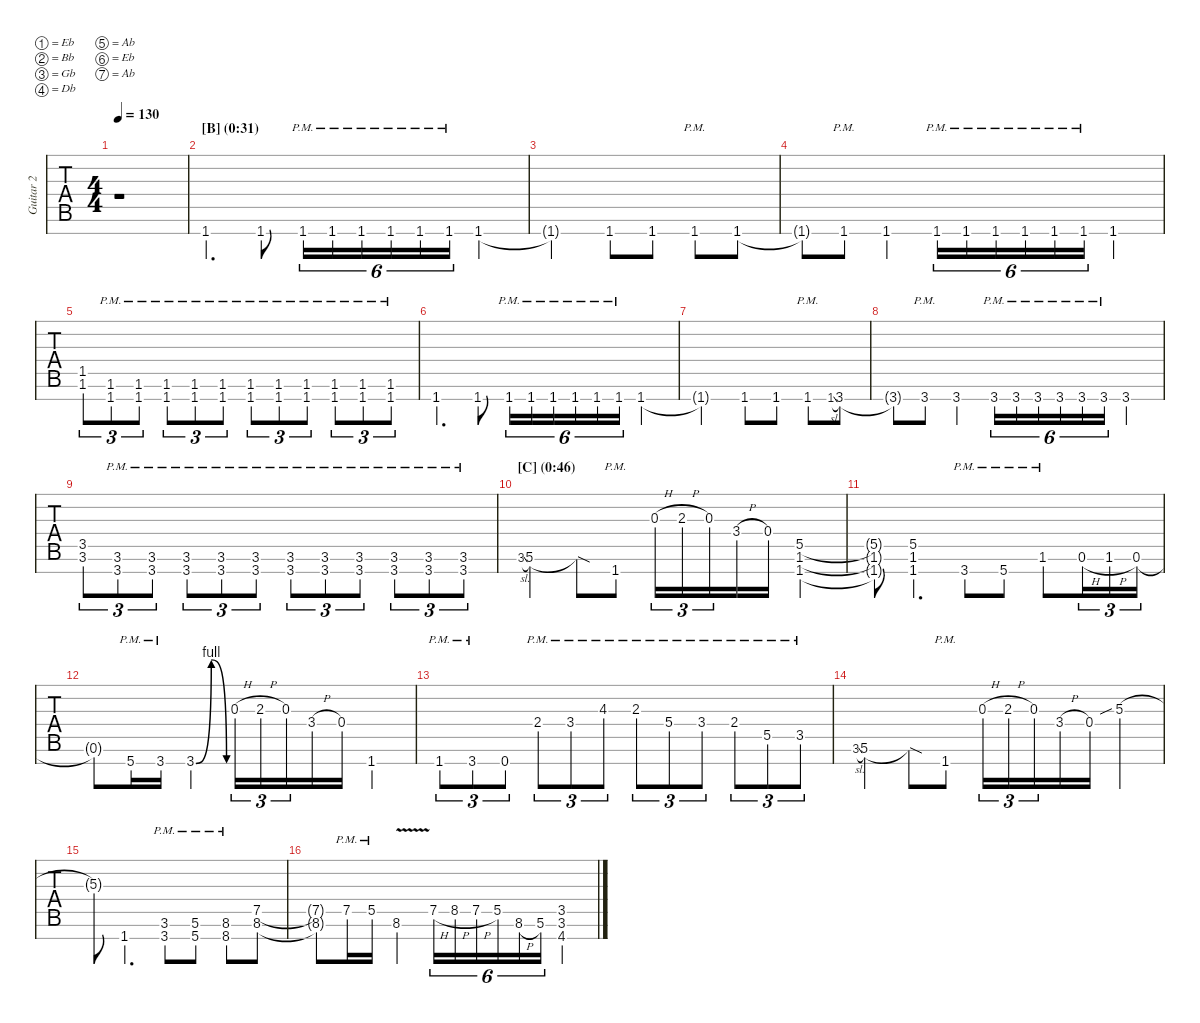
\defaultSystemsLayout 4
\hideDynamics
\bracketExtendMode nobrackets
\multiTrackTrackNamePolicy allsystems
\firstSystemTrackNameMode fullname
\otherSystemsTrackNameMode fullname
\track ("Guitar 2" "Guitar 2") {instrument overdrivenguitar}
\staff {tabs}
\tuning (Eb4 Bb3 Gb3 Db3 Ab2 Eb2 Ab1)
\ts (4 4)
\tempo 130
\clef g2
\ks aminor
r.1{dy mf} |
\section ("B" "(0:31)")
1.7.4{d instrument overdrivenguitar} 1.7.8 1.7{pm}.16{tu (6 4)} 1.7{pm}.16{tu (6 4)} 1.7{pm}.16{tu (6 4)} 1.7{pm}.16{tu (6 4)} 1.7{pm}.16{tu (6 4)} 1.7{pm}.16{tu (6 4)} 1.7.4 |
1.7{t}.2 1.7.8 1.7.8 1.7{pm}.8 1.7.8 |
1.7{t}.8 1.7{pm}.8 1.7.4 1.7{pm}.16{tu (6 4)} 1.7{pm}.16{tu (6 4)} 1.7{pm}.16{tu (6 4)} 1.7{pm}.16{tu (6 4)} 1.7{pm}.16{tu (6 4)} 1.7{pm}.16{tu (6 4)} 1.7.4 |
(1.6 1.5).8{tu (3 2)} (1.7{pm} 1.6{pm}).8{tu (3 2)} (1.7{pm} 1.6{pm}).8{tu (3 2)} (1.7{pm} 1.6{pm}).8{tu (3 2)} (1.7{pm} 1.6{pm}).8{tu (3 2)} (1.7{pm} 1.6{pm}).8{tu (3 2)} (1.7{pm} 1.6{pm}).8{tu (3 2)} (1.7{pm} 1.6{pm}).8{tu (3 2)} (1.7{pm} 1.6{pm}).8{tu (3 2)} (1.7{pm} 1.6{pm}).8{tu (3 2)} (1.7{pm} 1.6{pm}).8{tu (3 2)} (1.7{pm} 1.6{pm}).8{tu (3 2)} |
1.7.4{d} 1.7.8 1.7{pm}.16{tu (6 4)} 1.7{pm}.16{tu (6 4)} 1.7{pm}.16{tu (6 4)} 1.7{pm}.16{tu (6 4)} 1.7{pm}.16{tu (6 4)} 1.7{pm}.16{tu (6 4)} 1.7.4 |
1.7{t}.2 1.7.8 1.7.8 1.7{pm}.8 1.7{sl}.8{gr onbeat} 3.7.8 |
3.7{t}.8 3.7{pm}.8 3.7.4 3.7{pm}.16{tu (6 4)} 3.7{pm}.16{tu (6 4)} 3.7{pm}.16{tu (6 4)} 3.7{pm}.16{tu (6 4)} 3.7{pm}.16{tu (6 4)} 3.7{pm}.16{tu (6 4)} 3.7.4 |
(3.6{acc #} 3.5).8{tu (3 2)} (3.7{pm} 3.6{pm acc #}).8{tu (3 2)} (3.7{pm} 3.6{pm acc #}).8{tu (3 2)} (3.7{pm} 3.6{pm acc #}).8{tu (3 2)} (3.7{pm} 3.6{pm acc #}).8{tu (3 2)} (3.7{pm} 3.6{pm acc #}).8{tu (3 2)} (3.7{pm} 3.6{pm acc #}).8{tu (3 2)} (3.7{pm} 3.6{pm acc #}).8{tu (3 2)} (3.7{pm} 3.6{pm acc #}).8{tu (3 2)} (3.7{pm} 3.6{pm acc #}).8{tu (3 2)} (3.7{pm} 3.6{pm acc #}).8{tu (3 2)} (3.7{pm} 3.6{pm acc #}).8{tu (3 2)} |
\section ("C" "(0:46)")
3.6{sl acc #}.8{gr onbeat} 5.6{acc #}.4 5.6{sod t acc #}.8 1.7{pm}.8 0.3{h acc #}.16{tu (3 2)} 2.3{h acc #}.16{tu (3 2)} 0.3{acc #}.16{tu (3 2) beam merge} 3.4{h}.16 0.4{acc #}.16 (1.7 5.5{acc #} 1.6).4 |
(1.7{t} 5.5{t acc #} 1.6{t}).8 (1.7 1.6 5.5{acc #}).4{d} 3.7{pm}.8 5.7{pm acc #}.8 1.6{pm}.8{beam merge} 0.6{h acc #}.16{tu (3 2)} 1.6{h}.16{tu (3 2)} 0.6{acc #}.16{tu (3 2)} |
0.6{t acc #}.8 5.7{pm acc #}.16 3.7{pm}.16 3.7{be (bendrelease 0 0 10.2 4 20.4 4 32.4 0)}.4 0.3{h acc #}.16{tu (3 2)} 2.3{h acc #}.16{tu (3 2)} 0.3{acc #}.16{tu (3 2) beam merge} 3.4{h}.16 0.4{acc #}.16 1.7.4 |
1.7{pm}.8{tu (3 2)} 3.7{pm}.8{tu (3 2)} 0.7{acc #}.8{tu (3 2)} 2.4{pm acc #}.8{tu (3 2)} 3.4{pm}.8{tu (3 2)} 4.3{pm acc #}.8{tu (3 2)} 2.3{pm acc #}.8{tu (3 2)} 5.4{pm acc #}.8{tu (3 2)} 3.4{pm}.8{tu (3 2)} 2.4{pm acc #}.8{tu (3 2)} 5.5{pm acc #}.8{tu (3 2)} 3.5{pm}.8{tu (3 2)} |
3.6{sl acc #}.8{gr onbeat} 5.6{acc #}.4 5.6{sod t acc #}.8 1.7{pm}.8 0.3{h acc #}.16{tu (3 2)} 2.3{h acc #}.16{tu (3 2)} 0.3{acc #}.16{tu (3 2) beam merge} 3.4{h}.16 0.4{acc #}.16 5.3{sib}.4 |
5.3{t}.8 1.7.4{d} (3.7{pm} 3.6{pm acc #}).8 (5.7{pm acc #} 5.6{pm acc #}).8 (8.7{pm} 8.6{pm}).8 (8.6 7.5{acc #}).8 |
(8.6{t} 7.5{t acc #}).8 7.5{pm acc #}.16 5.5{pm acc #}.16 8.6{v}.4 7.5{h acc #}.16{tu (6 4)} 8.5{h}.16{tu (6 4)} 7.5{h acc #}.16{tu (6 4)} 5.5{acc #}.16{tu (6 4)} 8.6{h}.16{tu (6 4)} 5.6{acc #}.16{tu (6 4)} (4.7 3.5 3.6{acc #}).4
